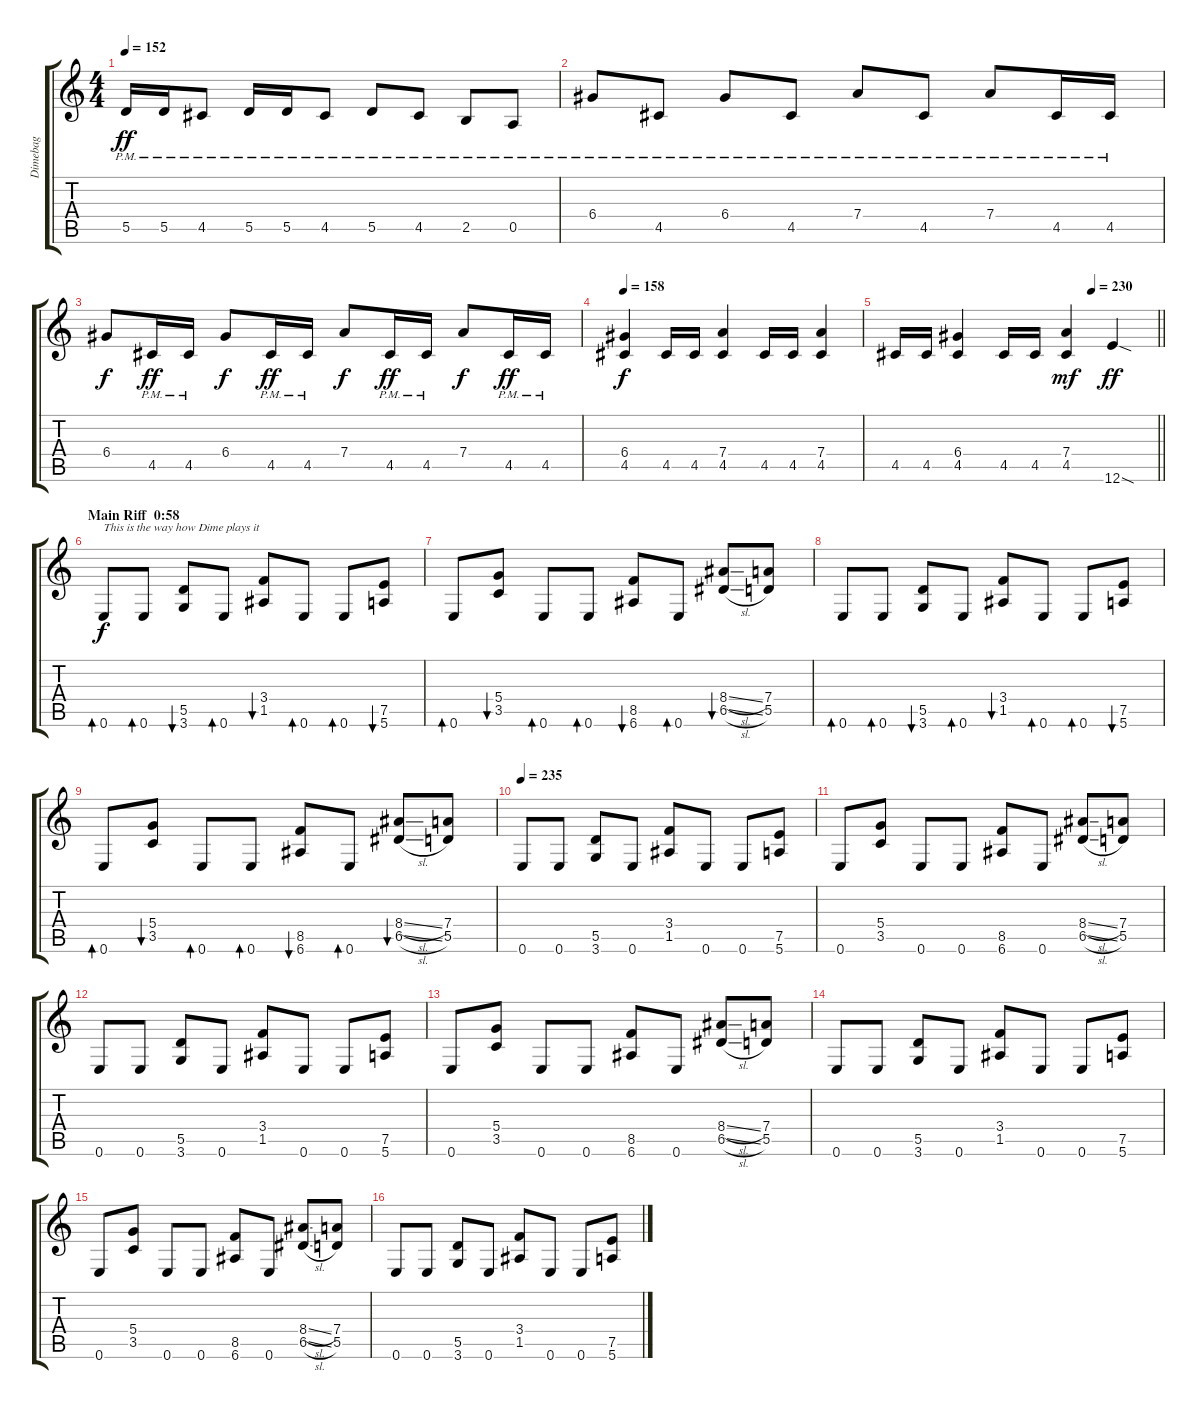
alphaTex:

\track ("Dimebag" "Dimebag") {instrument distortionguitar}
\staff {score tabs}
\tuning (E4 B3 G3 D3 A2 E2) {hide}
\ts (4 4)
\tempo 152
\clef g2
\ks c
5.5{pm}.16{dy ff} 5.5{pm}.16 4.5{pm}.8 5.5{pm}.16 5.5{pm}.16 4.5{pm}.8 5.5{pm}.8 4.5{pm}.8 2.5{pm}.8 0.5{pm}.8 |
6.4{pm}.8 4.5{pm}.8 6.4{pm}.8 4.5{pm}.8 7.4{pm}.8 4.5{pm}.8 7.4{pm}.8 4.5{pm}.16 4.5{pm}.16 |
6.4.8{dy f} 4.5{pm}.16{dy ff} 4.5{pm}.16 6.4.8{dy f} 4.5{pm}.16{dy ff} 4.5{pm}.16 7.4.8{dy f} 4.5{pm}.16{dy ff} 4.5{pm}.16 7.4.8{dy f} 4.5{pm}.16{dy ff} 4.5{pm}.16 |
\tempo 158
(6.4 4.5).4{dy f} 4.5.16 4.5.16 (7.4 4.5).4 4.5.16 4.5.16 (7.4 4.5).4 |
\tempo (230 0.75)
\barLineRight lightlight
4.5.16 4.5.16 (6.4 4.5).4 4.5.16 4.5.16 (7.4 4.5).4{dy mf} 12.6{sod}.4{dy ff} |
\section ("" "Main Riff  0:58")
0.6.8{bd 120 txt "This is the way how Dime plays it" dy f volume 14} 0.6.8{bd 120} (5.5 3.6).8{bu 480} 0.6.8{bd 120} (3.4 1.5).8{bu 480} 0.6.8{bd 120} 0.6.8{bd 120} (7.5 5.6).8{bu 30} |
0.6.8{bd 30} (5.4 3.5).8{bu 60} 0.6.8{bd 30} 0.6.8{bd 30} (8.5 6.6).8{bu 60} 0.6.8{bd 30} (8.4{sl} 6.5{sl}).8{bu 60} (7.4 5.5).8 |
0.6.8{bd 30} 0.6.8{bd 30} (5.5 3.6).8{bu 30} 0.6.8{bd 30} (3.4 1.5).8{bu 60} 0.6.8{bd 30} 0.6.8{bd 30} (7.5 5.6).8{bu 60} |
0.6.8{bd 30} (5.4 3.5).8{bu 60} 0.6.8{bd 30} 0.6.8{bd 30} (8.5 6.6).8{bu 60} 0.6.8{bd 30} (8.4{sl} 6.5{sl}).8{bu 60} (7.4 5.5).8 |
\tempo 235
0.6.8 0.6.8 (5.5 3.6).8 0.6.8 (3.4 1.5).8 0.6.8 0.6.8 (7.5 5.6).8 |
0.6.8 (5.4 3.5).8 0.6.8 0.6.8 (8.5 6.6).8 0.6.8 (8.4{sl} 6.5{sl}).8 (7.4 5.5).8 |
0.6.8 0.6.8 (5.5 3.6).8 0.6.8 (3.4 1.5).8 0.6.8 0.6.8 (7.5 5.6).8 |
0.6.8 (5.4 3.5).8 0.6.8 0.6.8 (8.5 6.6).8 0.6.8 (8.4{sl} 6.5{sl}).8 (7.4 5.5).8 |
0.6.8 0.6.8 (5.5 3.6).8 0.6.8 (3.4 1.5).8 0.6.8 0.6.8 (7.5 5.6).8 |
0.6.8 (5.4 3.5).8 0.6.8 0.6.8 (8.5 6.6).8 0.6.8 (8.4{sl} 6.5{sl}).8 (7.4 5.5).8 |
0.6.8 0.6.8 (5.5 3.6).8 0.6.8 (3.4 1.5).8 0.6.8 0.6.8 (7.5 5.6).8
